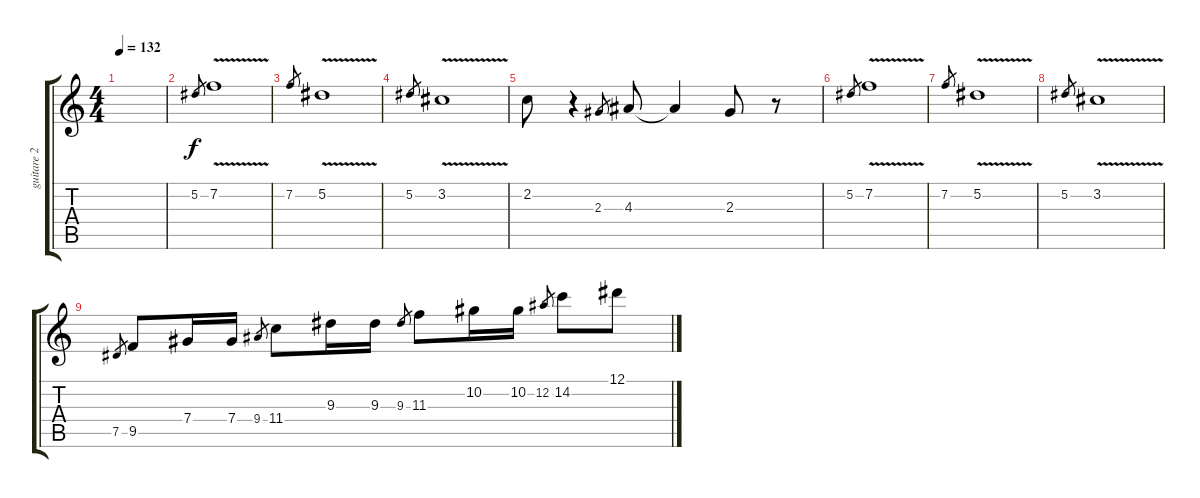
\track ("guitare 2" "guitare 2") {instrument distortionguitar}
\staff {score tabs}
\tuning (Eb4 Bb3 Gb3 Db3 Ab2 Eb2) {hide}
\ts (4 4)
\tempo 132
\clef g2
\ks c
|
5.2.8{gr} 7.2{v}.1{instrument distortionguitar} |
7.2.8{gr} 5.2{v}.1 |
5.2.8{gr} 3.2{v}.1 |
2.2.8 r.4 2.3.8{gr} 4.3.8 4.3{t}.4 2.3.8 r.8 |
5.2.8{gr} 7.2{v}.1 |
7.2.8{gr} 5.2{v}.1 |
5.2.8{gr} 3.2{v}.1 |
7.5.8{gr} 9.5.8 7.4.16 7.4.16 9.4.8{gr} 11.4.8 9.3.16 9.3.16 9.3.8{gr} 11.3.8 10.2.16 10.2.16 12.2.8{gr} 14.2.8 12.1.8
